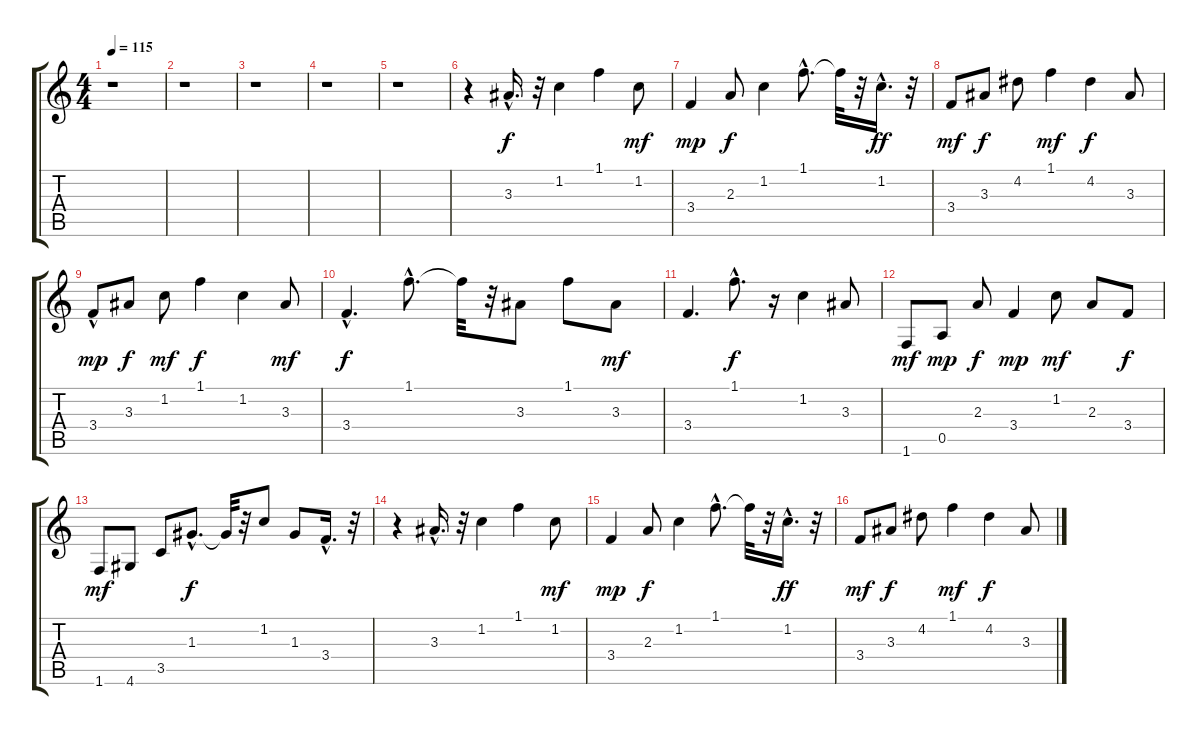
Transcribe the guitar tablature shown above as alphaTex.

\track "" {instrument acousticguitarnylon}
\staff {score tabs}
\tuning (E4 B3 G3 D3 A2 E2) {hide}
\ts (4 4)
\tempo 115
\clef g2
\ks c
r.1{dy f} |
r.1 |
r.1 |
r.1 |
r.1 |
r.4 3.3{hac}.16{d} r.32 1.2.4 1.1.4 1.2.8{dy mf} |
3.4.4{dy mp} 2.3.8{dy f} 1.2.4 1.1{hac}.8{d} 1.1{t}.32 r.32 1.2{hac}.16{d dy ff} r.32 |
3.4.8{dy mf} 3.3.8{dy f} 4.2.8 1.1.4{dy mf} 4.2.4{dy f} 3.3.8 |
3.4{hac}.8{dy mp} 3.3.8{dy f} 1.2.8{dy mf} 1.1.4{dy f} 1.2.4 3.3.8{dy mf} |
3.4{hac}.4{d dy f} 1.1{hac}.8{d} 1.1{t}.32 r.32 3.3.8 1.1.8 3.3.8{dy mf} |
3.4.4{d} 1.1{hac}.8{d dy f} r.16 1.2.4 3.3.8 |
1.6.8{dy mf} 0.5.8{dy mp} 2.3.8{dy f} 3.4.4{dy mp} 1.2.8{dy mf} 2.3.8 3.4.8{dy f} |
1.6.8{dy mf} 4.6.8 3.5.8 1.3{hac}.8{d dy f} 1.3{t}.32 r.32 1.2.8 1.3.8 3.4{hac}.16{d} r.32 |
r.4 3.3{hac}.16{d} r.32 1.2.4 1.1.4 1.2.8{dy mf} |
3.4.4{dy mp} 2.3.8{dy f} 1.2.4 1.1{hac}.8{d} 1.1{t}.32 r.32 1.2{hac}.16{d dy ff} r.32 |
3.4.8{dy mf} 3.3.8{dy f} 4.2.8 1.1.4{dy mf} 4.2.4{dy f} 3.3.8
